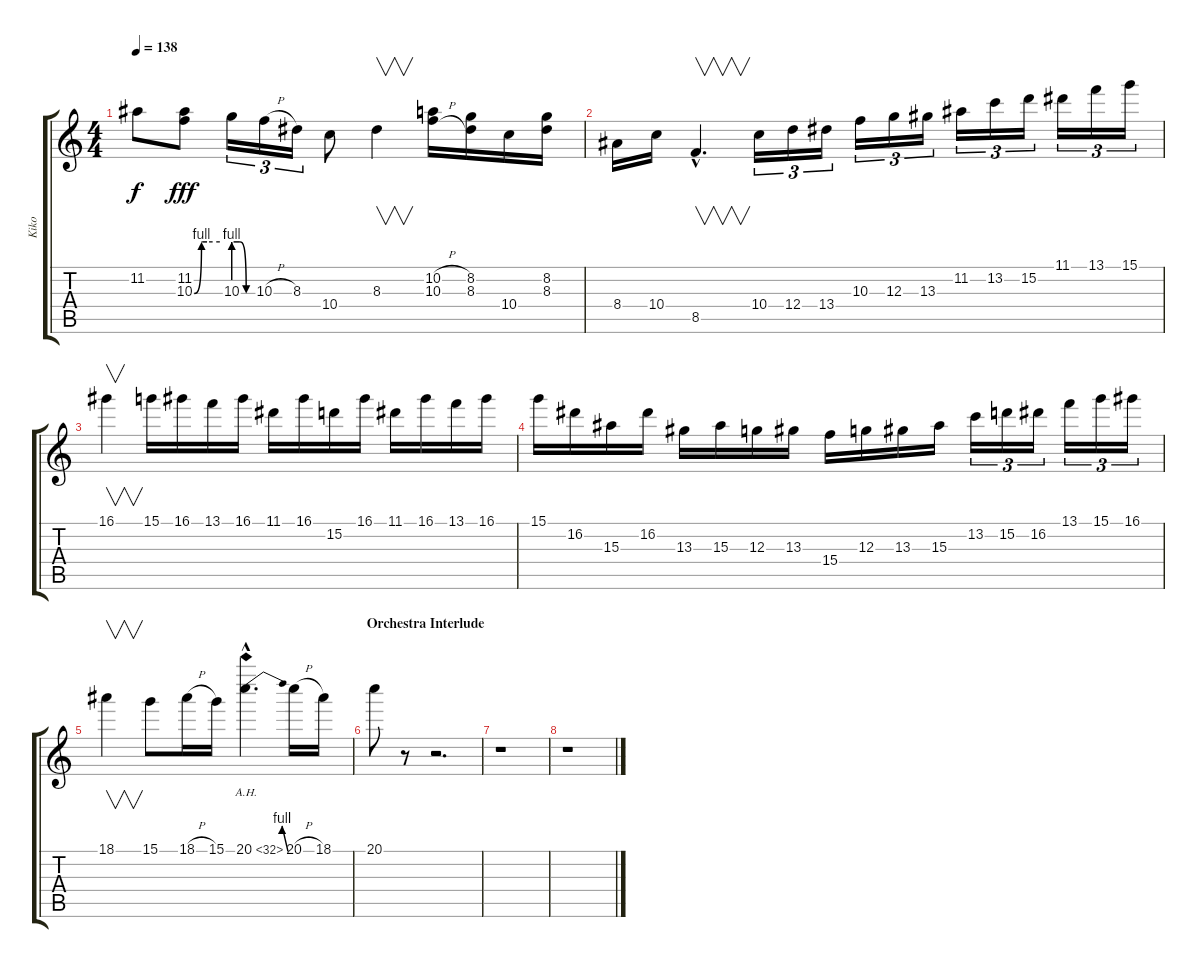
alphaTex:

\track ("Kiko" "Kiko") {instrument distortionguitar}
\staff {score tabs}
\tuning (E4 B3 G3 D3 A2 E2) {hide}
\ts (4 4)
\tempo 138
\clef g2
\ks c
11.2{t}.8{dy f} (11.2 10.3{be (custom 0 0 17 4 20 4 30 4 60 4)}).8{dy fff} 10.3{be (custom 0 4 20 4 40 0 60 0)}.16{tu (3 2)} 10.3{h}.16{tu (3 2)} 8.3.16{tu (3 2)} 10.4.8 8.3.4{v} (10.2{h} 10.3{h}).16 (8.2 8.3).16 10.4.16 (8.2 8.3).16 |
8.4.16 10.4.16 8.5{hac}.4{v d} 10.4.16{tu (3 2)} 12.4.16{tu (3 2)} 13.4.16{tu (3 2)} 10.3.16{tu (3 2)} 12.3.16{tu (3 2)} 13.3.16{tu (3 2)} 11.2.16{tu (3 2)} 13.2.16{tu (3 2)} 15.2.16{tu (3 2)} 11.1.16{tu (3 2)} 13.1.16{tu (3 2)} 15.1.16{tu (3 2)} |
16.1.4{v} 15.1.16 16.1.16 13.1.16 16.1.16 11.1.16 16.1.16 15.2.16 16.1.16 11.1.16 16.1.16 13.1.16 16.1.16 |
15.1.16 16.2.16 15.3.16 16.2.16 13.3.16 15.3.16 12.3.16 13.3.16 15.4.16 12.3.16 13.3.16 15.3.16 13.2.16{tu (3 2)} 15.2.16{tu (3 2)} 16.2.16{tu (3 2)} 13.1.16{tu (3 2)} 15.1.16{tu (3 2)} 16.1.16{tu (3 2)} |
18.1.4{v} 15.1.8 18.1{h}.16 15.1.16 20.1{be (bend 0 0 60 4) ah 12 hac}.4{d} 20.1{h}.16 18.1.16 |
\section ("" "Orchestra Interlude")
20.1.8 r.8 r.2{d} |
r.1 |
r.1
